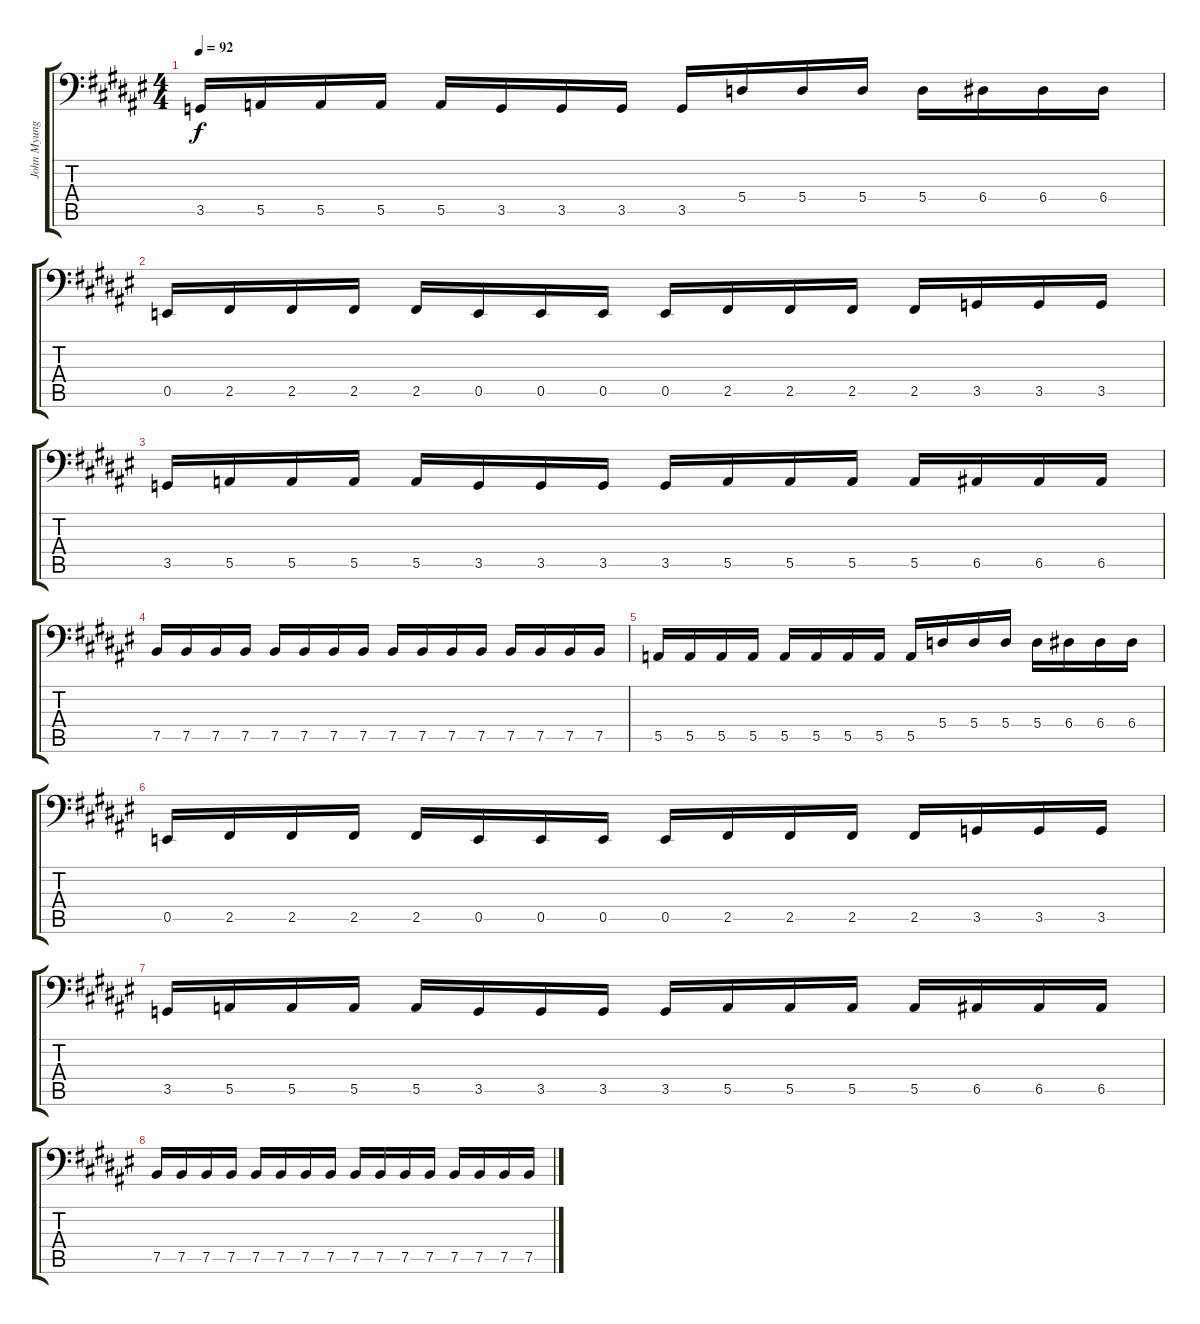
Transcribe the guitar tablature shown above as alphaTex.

\track ("John Myung" "John Myung") {instrument distortionguitar}
\staff {score tabs}
\tuning (C3 G2 D2 A1 E1 B0) {hide}
\ts (4 4)
\tempo 92
\clef f4
\ks f#
3.5.16{dy f} 5.5.16 5.5.16 5.5.16 5.5.16 3.5.16 3.5.16 3.5.16 3.5.16 5.4.16 5.4.16 5.4.16 5.4.16 6.4.16 6.4.16 6.4.16 |
0.5.16 2.5.16 2.5.16 2.5.16 2.5.16 0.5.16 0.5.16 0.5.16 0.5.16 2.5.16 2.5.16 2.5.16 2.5.16 3.5.16 3.5.16 3.5.16 |
3.5.16 5.5.16 5.5.16 5.5.16 5.5.16 3.5.16 3.5.16 3.5.16 3.5.16 5.5.16 5.5.16 5.5.16 5.5.16 6.5.16 6.5.16 6.5.16 |
7.5.16 7.5.16 7.5.16 7.5.16 7.5.16 7.5.16 7.5.16 7.5.16 7.5.16 7.5.16 7.5.16 7.5.16 7.5.16 7.5.16 7.5.16 7.5.16 |
5.5.16 5.5.16 5.5.16 5.5.16 5.5.16 5.5.16 5.5.16 5.5.16 5.5.16 5.4.16 5.4.16 5.4.16 5.4.16 6.4.16 6.4.16 6.4.16 |
0.5.16 2.5.16 2.5.16 2.5.16 2.5.16 0.5.16 0.5.16 0.5.16 0.5.16 2.5.16 2.5.16 2.5.16 2.5.16 3.5.16 3.5.16 3.5.16 |
3.5.16 5.5.16 5.5.16 5.5.16 5.5.16 3.5.16 3.5.16 3.5.16 3.5.16 5.5.16 5.5.16 5.5.16 5.5.16 6.5.16 6.5.16 6.5.16 |
7.5.16 7.5.16 7.5.16 7.5.16 7.5.16 7.5.16 7.5.16 7.5.16 7.5.16 7.5.16 7.5.16 7.5.16 7.5.16 7.5.16 7.5.16 7.5.16
